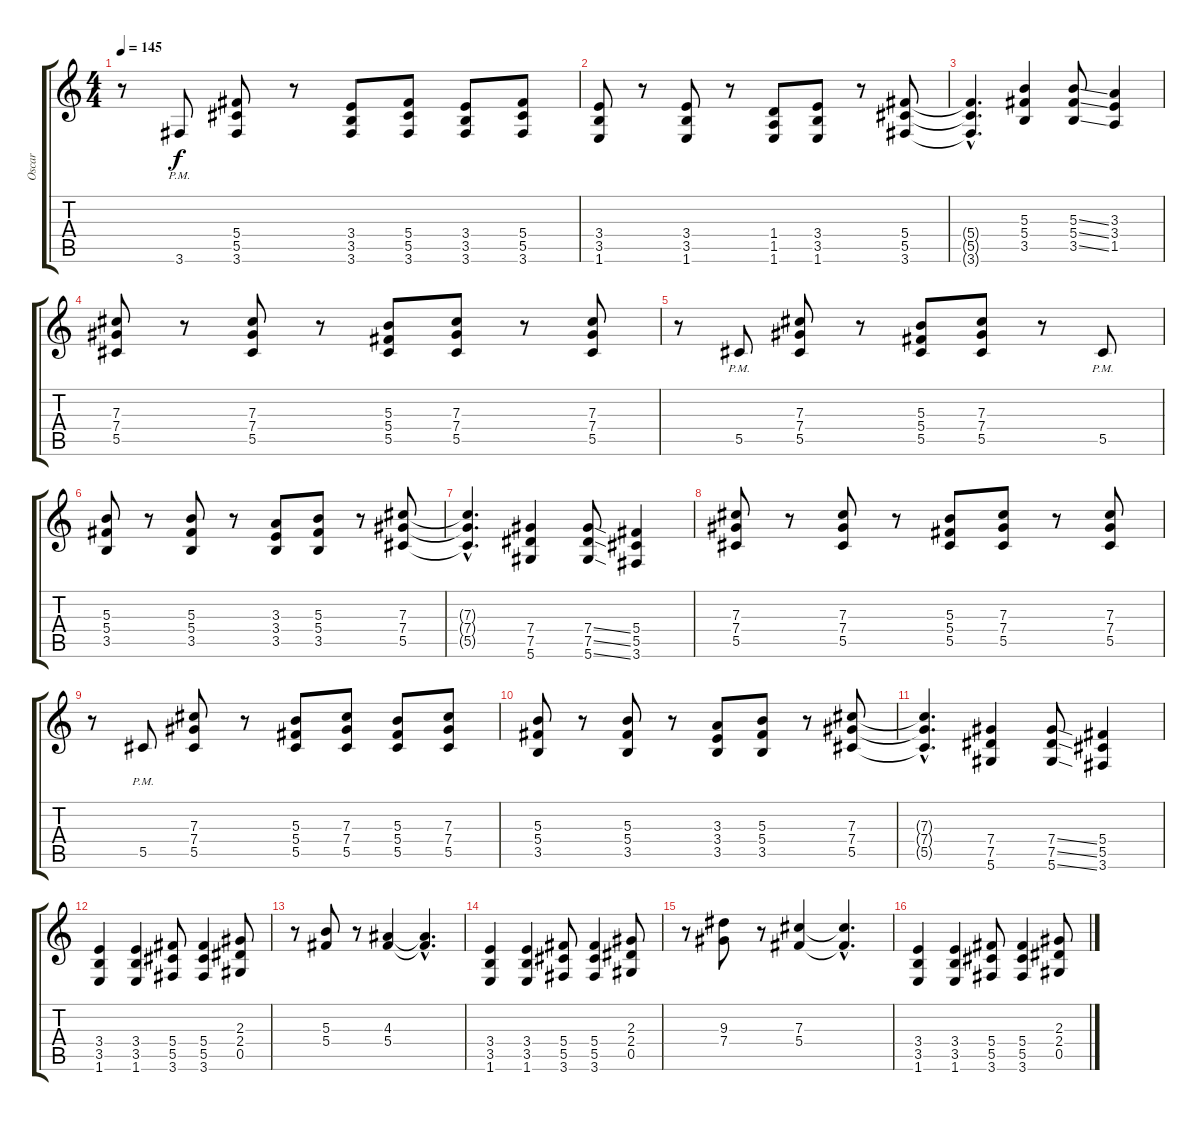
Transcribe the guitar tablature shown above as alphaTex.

\track ("Oscar" "Oscar") {instrument distortionguitar}
\staff {score tabs}
\tuning (Eb4 Bb3 Gb3 Db3 Ab2 Eb2) {hide}
\ts (4 4)
\tempo 145
\clef g2
\ks c
r.8{dy f} 3.6{pm}.8 (5.4 5.5 3.6).8 r.8 (3.4 3.5 3.6).8 (5.4 5.5 3.6).8 (3.4 3.5 3.6).8 (5.4 5.5 3.6).8 |
(3.4 3.5 1.6).8 r.8 (3.4 3.5 1.6).8 r.8 (1.4 1.5 1.6).8 (3.4 3.5 1.6).8 r.8 (5.4 5.5 3.6).8 |
(5.4{hac t} 5.5{hac t} 3.6{hac t}).4{d} (5.3 5.4 3.5).4 (5.3{ss} 5.4{ss} 3.5{ss}).8 (3.3 3.4 1.5).4 |
(7.3 7.4 5.5).8 r.8 (7.3 7.4 5.5).8 r.8 (5.3 5.4 5.5).8 (7.3 7.4 5.5).8 r.8 (7.3 7.4 5.5).8 |
r.8 5.5{pm}.8 (7.3 7.4 5.5).8 r.8 (5.3 5.4 5.5).8 (7.3 7.4 5.5).8 r.8 5.5{pm}.8 |
(5.3 5.4 3.5).8 r.8 (5.3 5.4 3.5).8 r.8 (3.3 3.4 3.5).8 (5.3 5.4 3.5).8 r.8 (7.3 7.4 5.5).8 |
(7.3{hac t} 7.4{hac t} 5.5{hac t}).4{d} (7.4 7.5 5.6).4 (7.4{ss} 7.5{ss} 5.6{ss}).8 (5.4 5.5 3.6).4 |
(7.3 7.4 5.5).8 r.8 (7.3 7.4 5.5).8 r.8 (5.3 5.4 5.5).8 (7.3 7.4 5.5).8 r.8 (7.3 7.4 5.5).8 |
r.8 5.5{pm}.8 (7.3 7.4 5.5).8 r.8 (5.3 5.4 5.5).8 (7.3 7.4 5.5).8 (5.3 5.4 5.5).8 (7.3 7.4 5.5).8 |
(5.3 5.4 3.5).8 r.8 (5.3 5.4 3.5).8 r.8 (3.3 3.4 3.5).8 (5.3 5.4 3.5).8 r.8 (7.3 7.4 5.5).8 |
(7.3{hac t} 7.4{hac t} 5.5{hac t}).4{d} (7.4 7.5 5.6).4 (7.4{ss} 7.5{ss} 5.6{ss}).8 (5.4 5.5 3.6).4 |
(3.4 3.5 1.6).4 (3.4 3.5 1.6).4 (5.4 5.5 3.6).8 (5.4 5.5 3.6).4 (2.3 2.4 0.5).8 |
r.8 (5.3 5.4).8 r.8 (4.3 5.4).4 (4.3{hac t} 5.4{hac t}).4{d} |
(3.4 3.5 1.6).4 (3.4 3.5 1.6).4 (5.4 5.5 3.6).8 (5.4 5.5 3.6).4 (2.3 2.4 0.5).8 |
r.8 (9.3 7.4).8 r.8 (7.3 5.4).4 (7.3{hac t} 5.4{hac t}).4{d} |
(3.4 3.5 1.6).4 (3.4 3.5 1.6).4 (5.4 5.5 3.6).8 (5.4 5.5 3.6).4 (2.3 2.4 0.5).8
